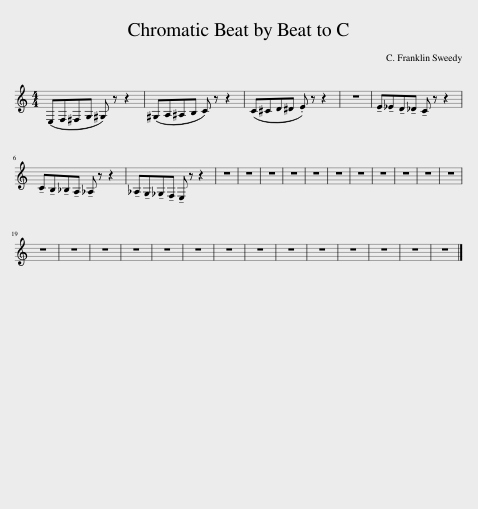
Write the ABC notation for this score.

X:1
L:1/8
M:4/4
I:linebreak $
K:C
V:1 treble
V:1
 ((E,F,^F,G, ^G,)) z z2 | ((^G,A,^A,B, C)) z z2 | ((C^CD^D .E)) z z2 | z8 | !tenuto!E!tenuto!_E!tenuto!D!tenuto!_D !tenuto!C z z2 |$ %5
 !tenuto!C!tenuto!B,!tenuto!_B,!tenuto!A, !tenuto!_A, z z2 | !tenuto!_A,!tenuto!G,!tenuto!_G,!tenuto!F, !tenuto!E, z z2 | z8 | z8 | z8 | %10
 z8 | z8 | z8 | z8 | z8 | %15
 z8 | z8 | z8 |$ z8 | z8 | %20
 z8 | z8 | z8 | z8 | z8 | %25
 z8 | z8 | z8 | z8 | z8 | %30
 z8 | z8 |] %32
